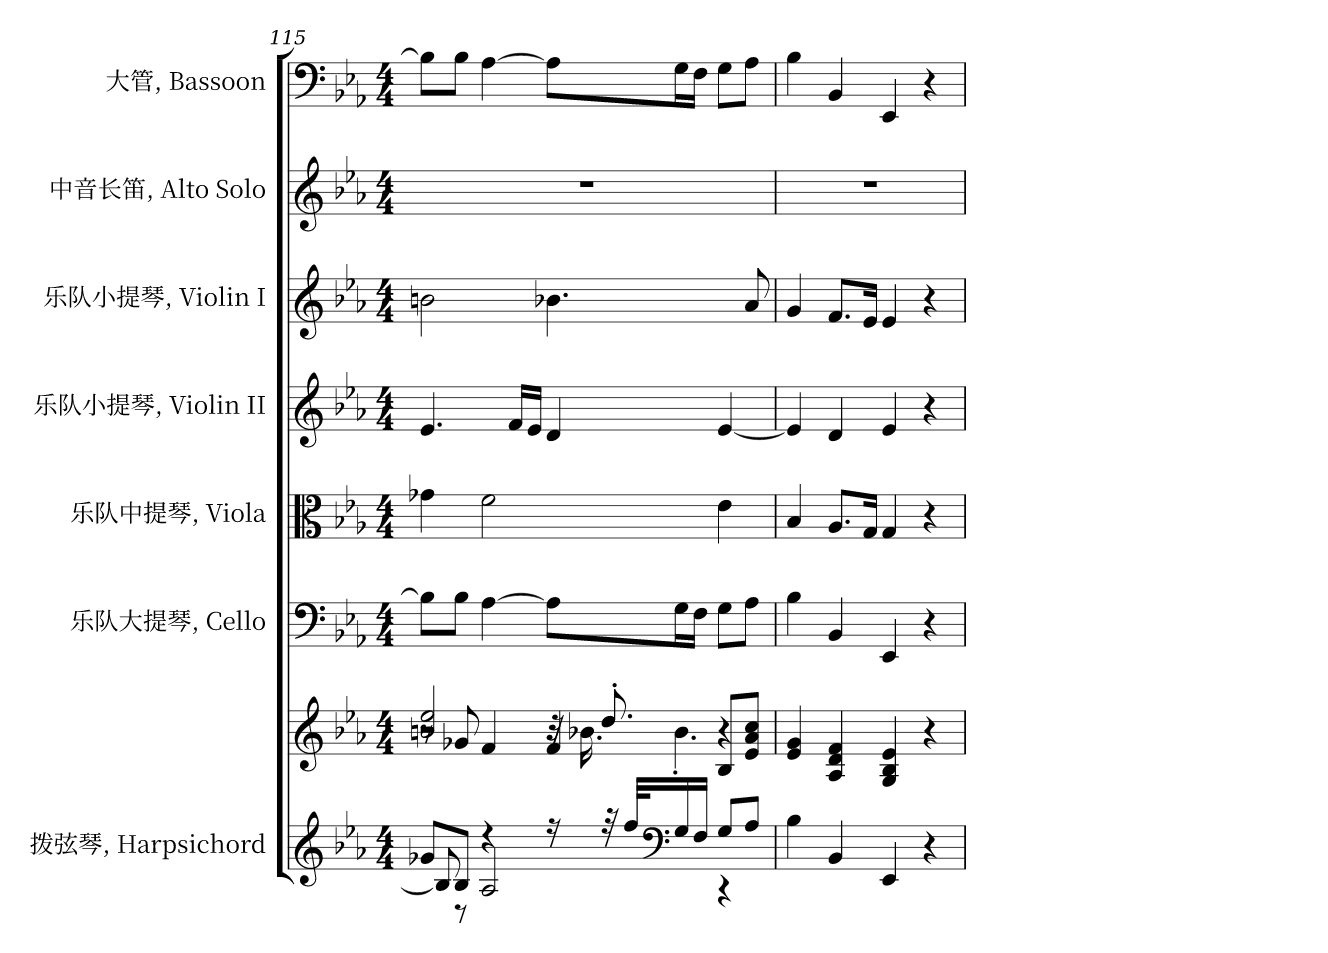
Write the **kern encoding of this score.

**kern	**kern	**kern	**kern	**kern	**kern	**kern	**kern
*part7	*part7	*part6	*part5	*part4	*part3	*part2	*part1
*staff8	*staff7	*staff6	*staff5	*staff4	*staff3	*staff2	*staff1
*I"拨弦琴, Harpsichord	*	*I"乐队大提琴, Cello	*I"乐队中提琴, Viola	*I"乐队小提琴, Violin II	*I"乐队小提琴, Violin I	*I"中音长笛, Alto Solo	*I"大管, Bassoon
*I'Hch.	*	*	*	*	*	*	*I'Bsn.
!!LO:PB:g=z
*clefG2	*clefG2	*clefF4	*clefC3	*clefG2	*clefG2	*clefG2	*clefF4
*	*	*	*	*	*	*ITrd3c5	*
*k[b-e-a-]	*k[b-e-a-]	*k[b-e-a-]	*k[b-e-a-]	*k[b-e-a-]	*k[b-e-a-]	*k[b-e-]	*k[b-e-a-]
*M4/4	*M4/4	*M4/4	*M4/4	*M4/4	*M4/4	*M4/4	*M4/4
=115	=115	=115	=115	=115	=115	=115	=115
*^	*^	*	*	*	*	*	*
*	*	*	*^	*	*	*	*	*	*
8g-X/L	8B-/]	2bn/ 2ee-/	2r	8r	8B-\L]	4g-X\	4.e-/	2bn\	1r	8B-\L]
8B-/J	8r	.	.	8g-X/	8B-\J	.	.	.	.	8B-\J
4r	2A-/	.	.	4f/	[4A-\	2f\	.	.	.	[4A-\
.	.	.	.	.	.	.	16f/LL	.	.	.
.	.	.	.	.	.	.	16e-/JJ	.	.	.
16r	.	4f/	32r	16r	8A-\L]	.	4d/	4.b-X\	.	8A-\L]
.	.	.	16.b-X\	.	.	.	.	.	.	.
32r	.	.	.	8.dd'/	.	.	.	.	.	.
32ff/KLL	.	.	.	.	.	.	.	.	.	.
*clefF4	*	*	*	*	*	*	*	*	*	*
16G/	.	.	4.b-'\	.	16G\L	.	.	.	.	16G\L
16F/JJ	.	.	.	.	16F\JJ	.	.	.	.	16F\JJ
8G/L	4r	4r	.	8B-/L	8G\L	4e-\	[4e-/	.	.	8G\L
8A-/J	.	.	.	8e-/ 8a-/ 8cc/J	8A-\J	.	.	8a-/	.	8A-\J
*v	*v	*	*	*	*	*	*	*	*	*
*	*v	*v	*v	*	*	*	*	*	*
=116	=116	=116	=116	=116	=116	=116	=116
4B-\	4e-/ 4g/	4B-\	4B-/	4e-/]	4g/	1r	4B-\
4BB-/	4A-/ 4d/ 4f/	4BB-/	8.A-/L	4d/	8.f/L	.	4BB-/
.	.	.	16G/Jk	.	16e-/Jk	.	.
*	*	*	*	*	*	*	*MM25
4EE-/	4G/ 4B-/ 4e-/	4EE-/	4G/	4e-/	4e-/	.	4EE-/
*	*	*	*	*	*	*	*MM55
4r	4r	4r	4r	4r	4r	.	4r
=	=	=	=	=	=	=	=
*-	*-	*-	*-	*-	*-	*-	*-
